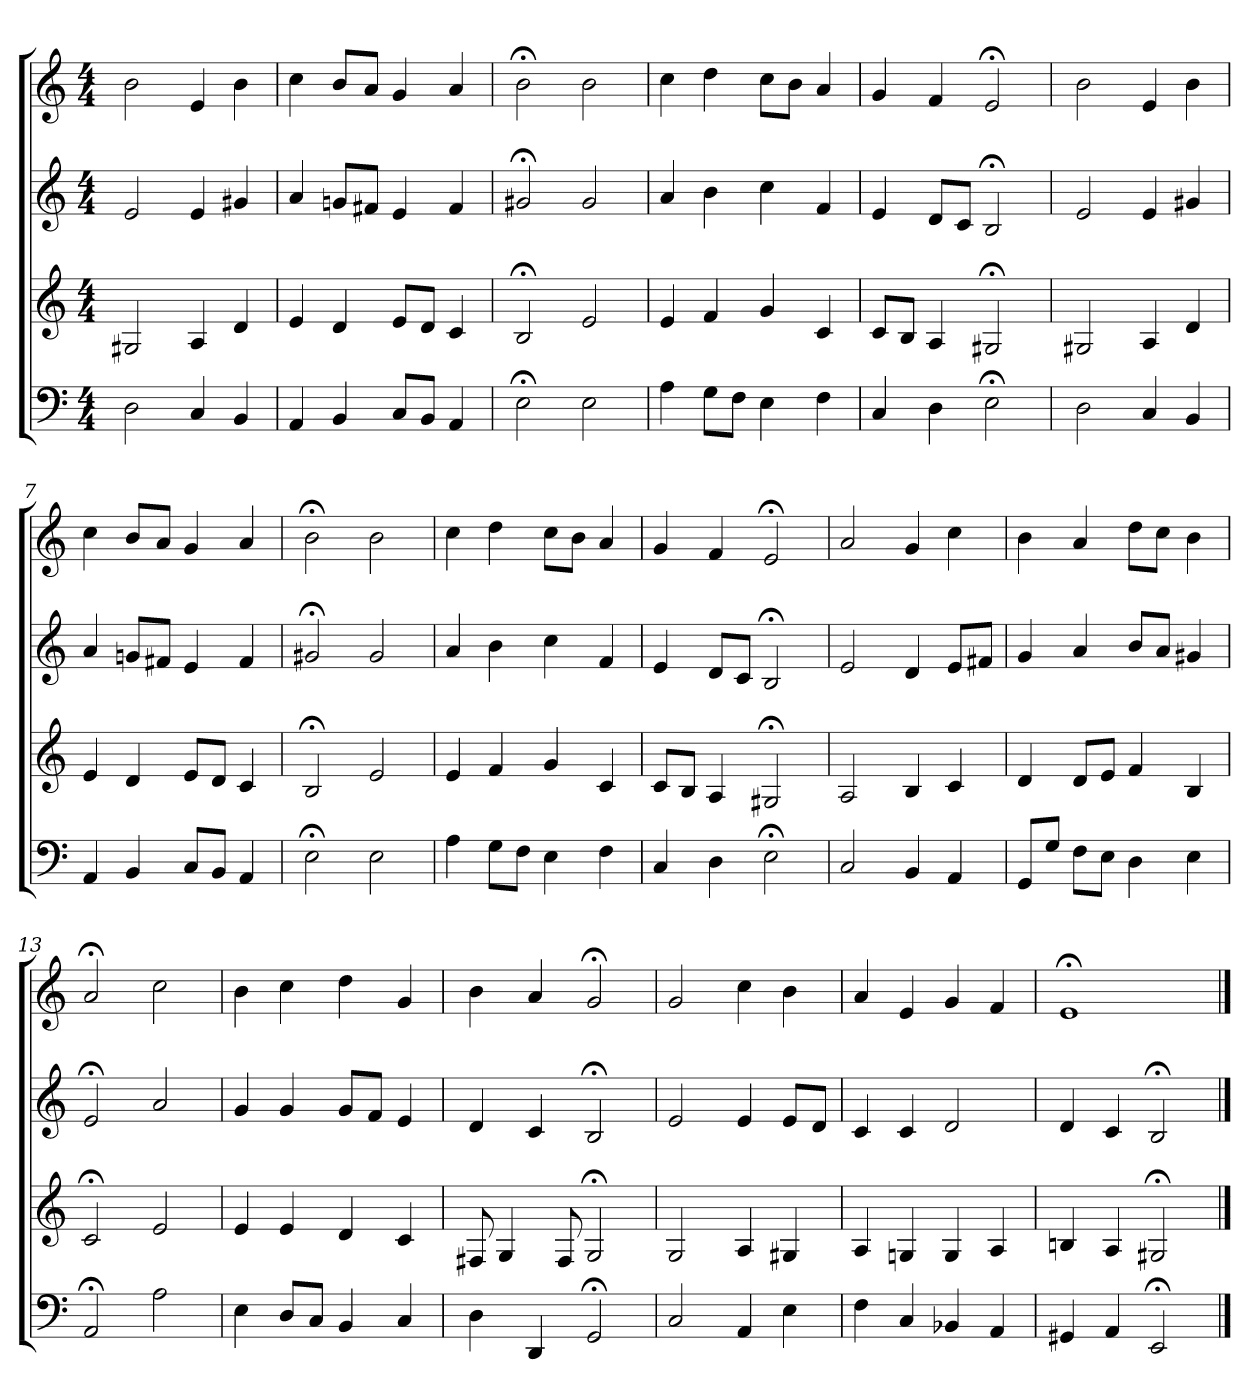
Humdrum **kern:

**kern	**kern	**kern	**kern
*part4	*part3	*part2	*part1
*staff4	*staff3	*staff2	*staff1
*clefF4	*clefG2	*clefG2	*clefG2
*M4/4	*M4/4	*M4/4	*M4/4
=1	=1	=1	=1
2D	2G#X	2e	2b
4C	4A	4e	4e
4BB	4d	4g#X	4b
=2	=2	=2	=2
4AA	4e	4a	4cc
4BB	4d	8gn/L	8b/L
.	.	8f#X/J	8a/J
8C/L	8e/L	4e	4g
8BB/J	8d/J	.	.
4AA	4c	4f#	4a
=3	=3	=3	=3
2E;<	2B;<	2g#X;<	2b;<
2E	2e	2g#	2b
=4	=4	=4	=4
4A	4e	4a	4cc
8G\L	4f	4b	4dd
8F\J	.	.	.
4E	4g	4cc	8cc\L
.	.	.	8b\J
4F	4c	4f	4a
=5	=5	=5	=5
4C	8c/L	4e	4g
.	8B/J	.	.
4D	4A	8d/L	4f
.	.	8c/J	.
2E;<	2G#X;<	2B;<	2e;<
=6	=6	=6	=6
2D	2G#X	2e	2b
4C	4A	4e	4e
4BB	4d	4g#X	4b
=7	=7	=7	=7
4AA	4e	4a	4cc
4BB	4d	8gn/L	8b/L
.	.	8f#X/J	8a/J
8C/L	8e/L	4e	4g
8BB/J	8d/J	.	.
4AA	4c	4f#	4a
=8	=8	=8	=8
2E;<	2B;<	2g#X;<	2b;<
2E	2e	2g#	2b
=9	=9	=9	=9
4A	4e	4a	4cc
8G\L	4f	4b	4dd
8F\J	.	.	.
4E	4g	4cc	8cc\L
.	.	.	8b\J
4F	4c	4f	4a
=10	=10	=10	=10
4C	8c/L	4e	4g
.	8B/J	.	.
4D	4A	8d/L	4f
.	.	8c/J	.
2E;<	2G#X;<	2B;<	2e;<
=11	=11	=11	=11
2C	2A	2e	2a
4BB	4B	4d	4g
4AA	4c	8e/L	4cc
.	.	8f#X/J	.
=12	=12	=12	=12
8GG/L	4d	4g	4b
8G/J	.	.	.
8F\L	8d/L	4a	4a
8E\J	8e/J	.	.
4D	4f	8b/L	8dd\L
.	.	8a/J	8cc\J
4E	4B	4g#X	4b
=13	=13	=13	=13
2AA;<	2c;<	2e;<	2a;<
2A	2e	2a	2cc
=14	=14	=14	=14
4E	4e	4g	4b
8D/L	4e	4g	4cc
8C/J	.	.	.
4BB	4d	8g/L	4dd
.	.	8f/J	.
4C	4c	4e	4g
=15	=15	=15	=15
4D	8F#X	4d	4b
.	4G	.	.
4DD	.	4c	4a
.	8F#	.	.
2GG;<	2G;<	2B;<	2g;<
=16	=16	=16	=16
2C	2G	2e	2g
4AA	4A	4e	4cc
4E	4G#X	8e/L	4b
.	.	8d/J	.
=17	=17	=17	=17
4F	4A	4c	4a
4C	4Gn	4c	4e
4BB-X	4G	2d	4g
4AA	4A	.	4f
=18	=18	=18	=18
4GG#X	4Bn	4d	1e;<
4AA	4A	4c	.
2EE;<	2G#X;<	2B;<	.
==	==	==	==
*-	*-	*-	*-
